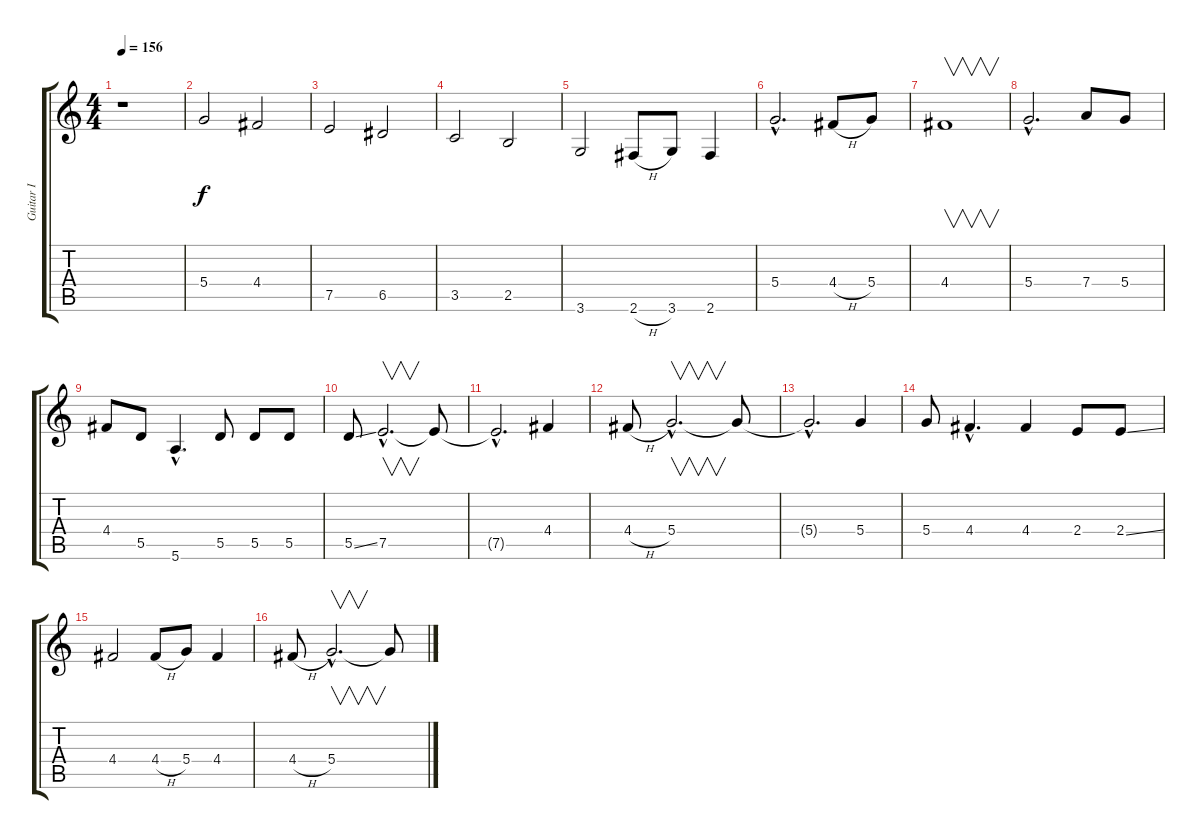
\track ("Guitar I" "Guitar I") {instrument distortionguitar}
\staff {score tabs}
\tuning (E4 B3 G3 D3 A2 E2) {hide}
\ts (4 4)
\tempo 156
\clef g2
\ks c
r.1{dy f instrument distortionguitar} |
5.4.2 4.4.2 |
7.5.2 6.5.2 |
3.5.2 2.5.2 |
3.6.2 2.6{h}.8 3.6.8 2.6.4 |
5.4{hac}.2{d} 4.4{h}.8 5.4.8 |
4.4.1{v} |
5.4{hac}.2{d} 7.4.8 5.4.8 |
4.4.8 5.5.8 5.6{hac}.4{d} 5.5.8 5.5.8 5.5.8 |
5.5{ss}.8 7.5{hac}.2{v d} 7.5{t}.8 |
7.5{hac t}.2{d} 4.4.4 |
4.4{h}.8 5.4{hac}.2{v d} 5.4{t}.8 |
5.4{hac t}.2{d} 5.4.4 |
5.4.8 4.4{hac}.4{d} 4.4.4 2.4.8 2.4{ss}.8 |
4.4.2 4.4{h}.8 5.4.8 4.4.4 |
4.4{h}.8 5.4{hac}.2{v d} 5.4{t}.8
